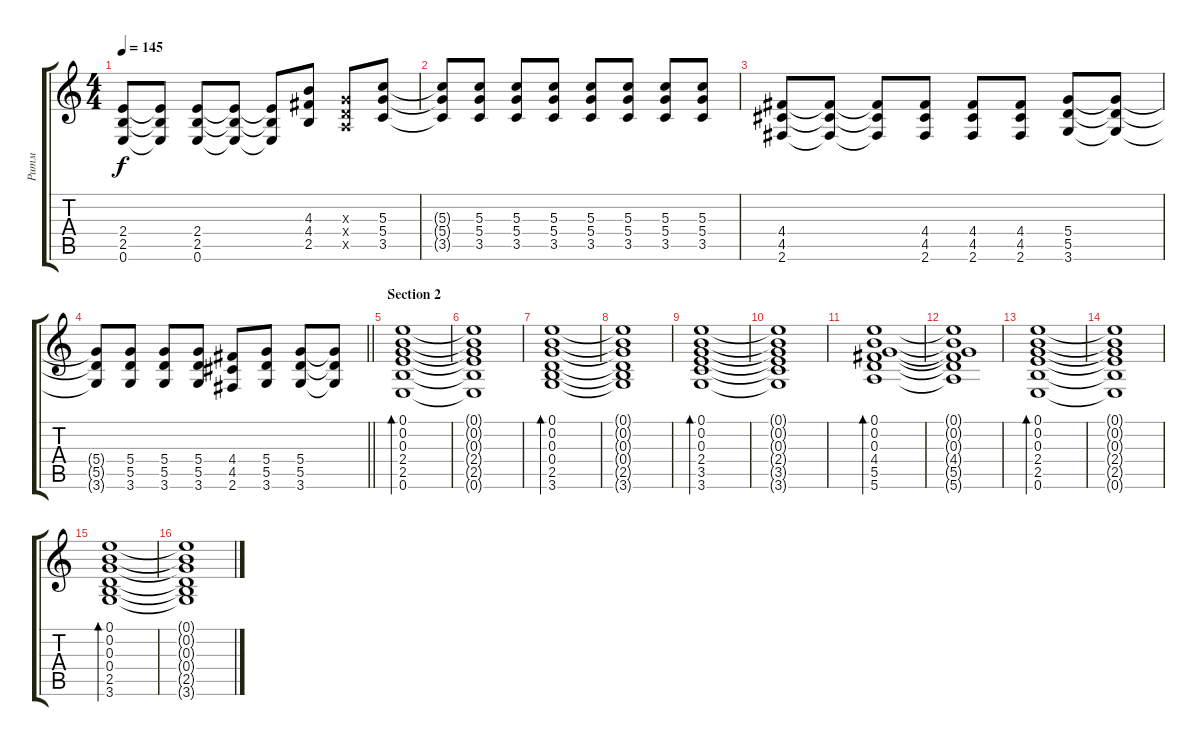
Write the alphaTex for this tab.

\track ("Ритм" "Ритм") {instrument electricguitarclean}
\staff {score tabs}
\tuning (E4 B3 G3 D3 A2 E2) {hide}
\ts (4 4)
\tempo 145
\clef g2
\ks c
(2.4 2.5 0.6).8{dy f} (2.4{t} 2.5{t} 0.6{t}).8 (2.4 2.5 0.6).8 (2.4{t} 2.5{t} 0.6{t}).8 (2.4{t} 2.5{t} 0.6{t}).8 (4.3 4.4 2.5).8 (0.3{x} 0.4{x} 0.5{x}).8 (5.3 5.4 3.5).8 |
(5.3{t} 5.4{t} 3.5{t}).8 (5.3 5.4 3.5).8 (5.3 5.4 3.5).8 (5.3 5.4 3.5).8 (5.3 5.4 3.5).8 (5.3 5.4 3.5).8 (5.3 5.4 3.5).8 (5.3 5.4 3.5).8 |
(4.4 4.5 2.6).8 (4.4{t} 4.5{t} 2.6{t}).8 (4.4{t} 4.5{t} 2.6{t}).8 (4.4 4.5 2.6).8 (4.4 4.5 2.6).8 (4.4 4.5 2.6).8 (5.4 5.5 3.6).8 (5.4{t} 5.5{t} 3.6{t}).8 |
\barLineRight lightlight
(5.4{t} 5.5{t} 3.6{t}).8 (5.4 5.5 3.6).8 (5.4 5.5 3.6).8 (5.4 5.5 3.6).8 (4.4 4.5 2.6).8 (5.4 5.5 3.6).8 (5.4 5.5 3.6).8 (5.4{t} 5.5{t} 3.6{t}).8 |
\section ("" "Section 2")
(0.1 0.2 0.3 2.4 2.5 0.6).1{bd 120 instrument electricguitarclean} |
(0.1{t} 0.2{t} 0.3{t} 2.4{t} 2.5{t} 0.6{t}).1 |
(0.1 0.2 0.3 0.4 2.5 3.6).1{bd 120} |
(0.1{t} 0.2{t} 0.3{t} 0.4{t} 2.5{t} 3.6{t}).1 |
(0.1 0.2 0.3 2.4 3.5 3.6).1{bd 120} |
(0.1{t} 0.2{t} 0.3{t} 2.4{t} 3.5{t} 3.6{t}).1 |
(0.1 0.2 0.3 4.4 5.5 5.6).1{bd 120} |
(0.1{t} 0.2{t} 0.3{t} 4.4{t} 5.5{t} 5.6{t}).1 |
(0.1 0.2 0.3 2.4 2.5 0.6).1{bd 120 instrument electricguitarclean} |
(0.1{t} 0.2{t} 0.3{t} 2.4{t} 2.5{t} 0.6{t}).1 |
(0.1 0.2 0.3 0.4 2.5 3.6).1{bd 120} |
(0.1{t} 0.2{t} 0.3{t} 0.4{t} 2.5{t} 3.6{t}).1
